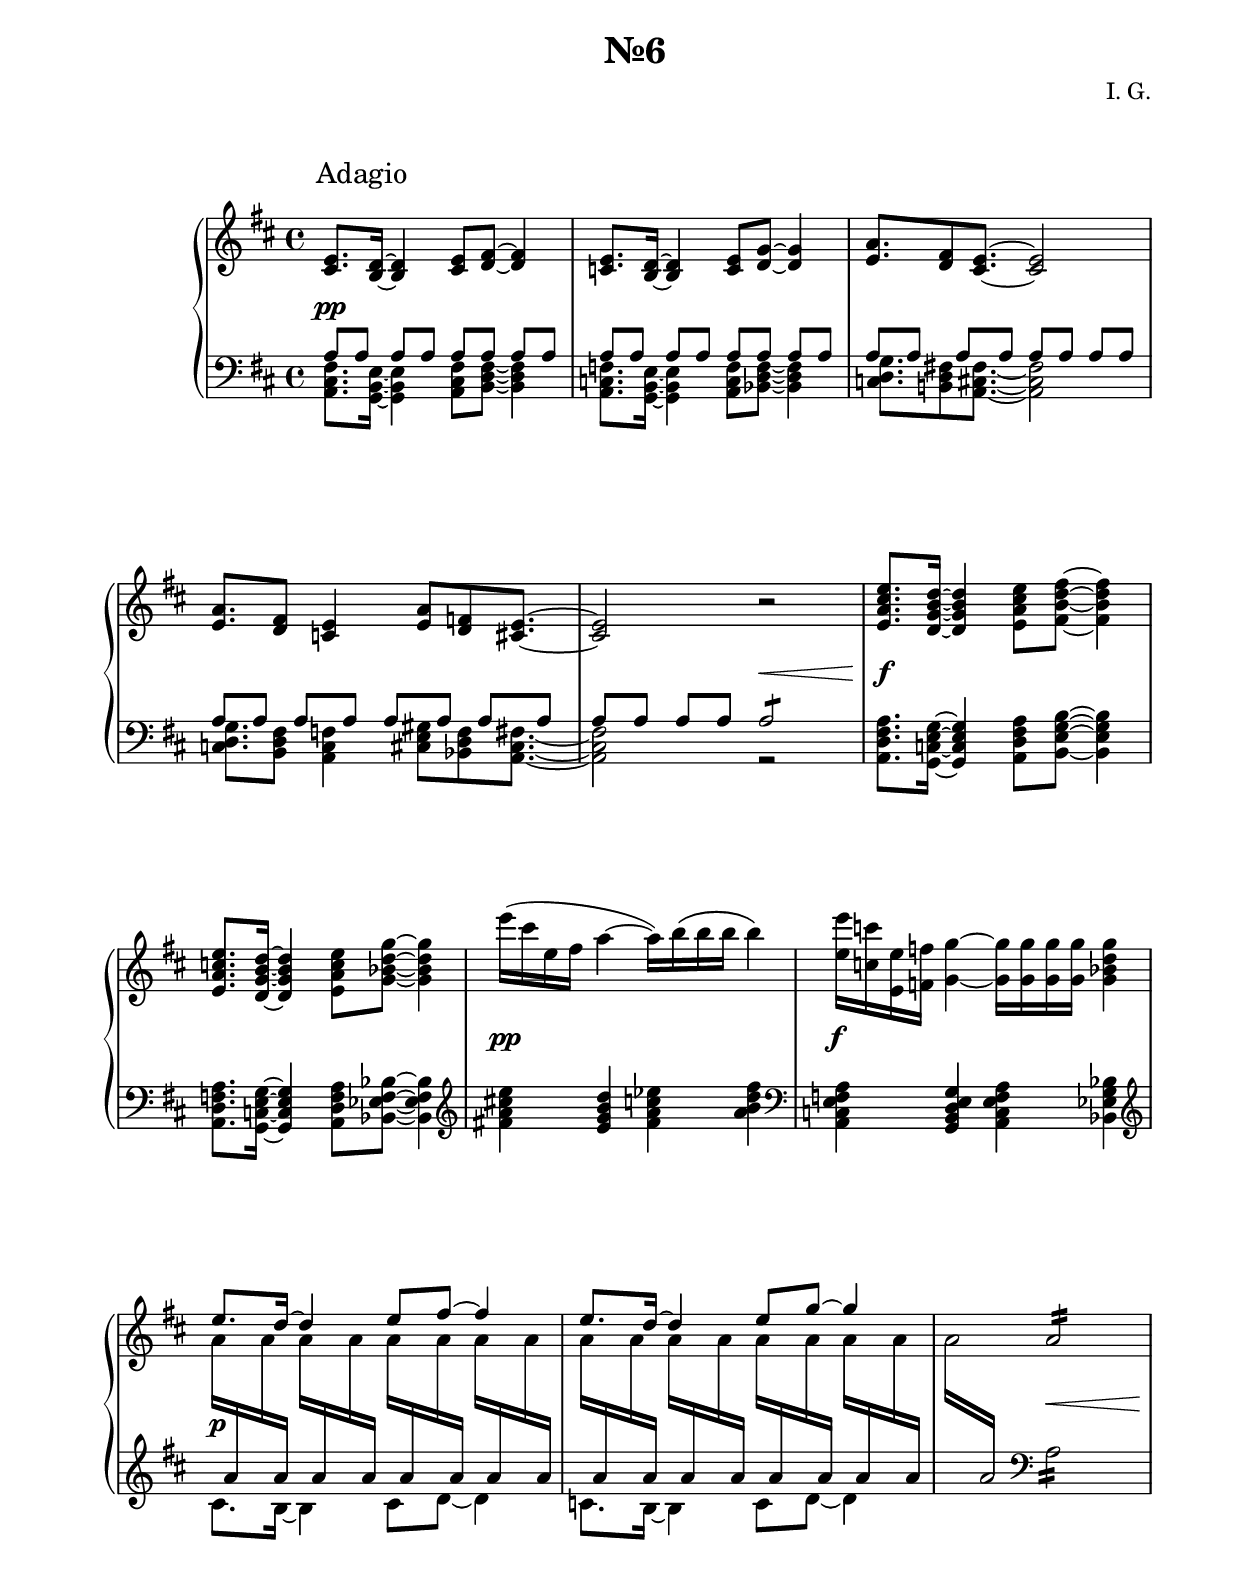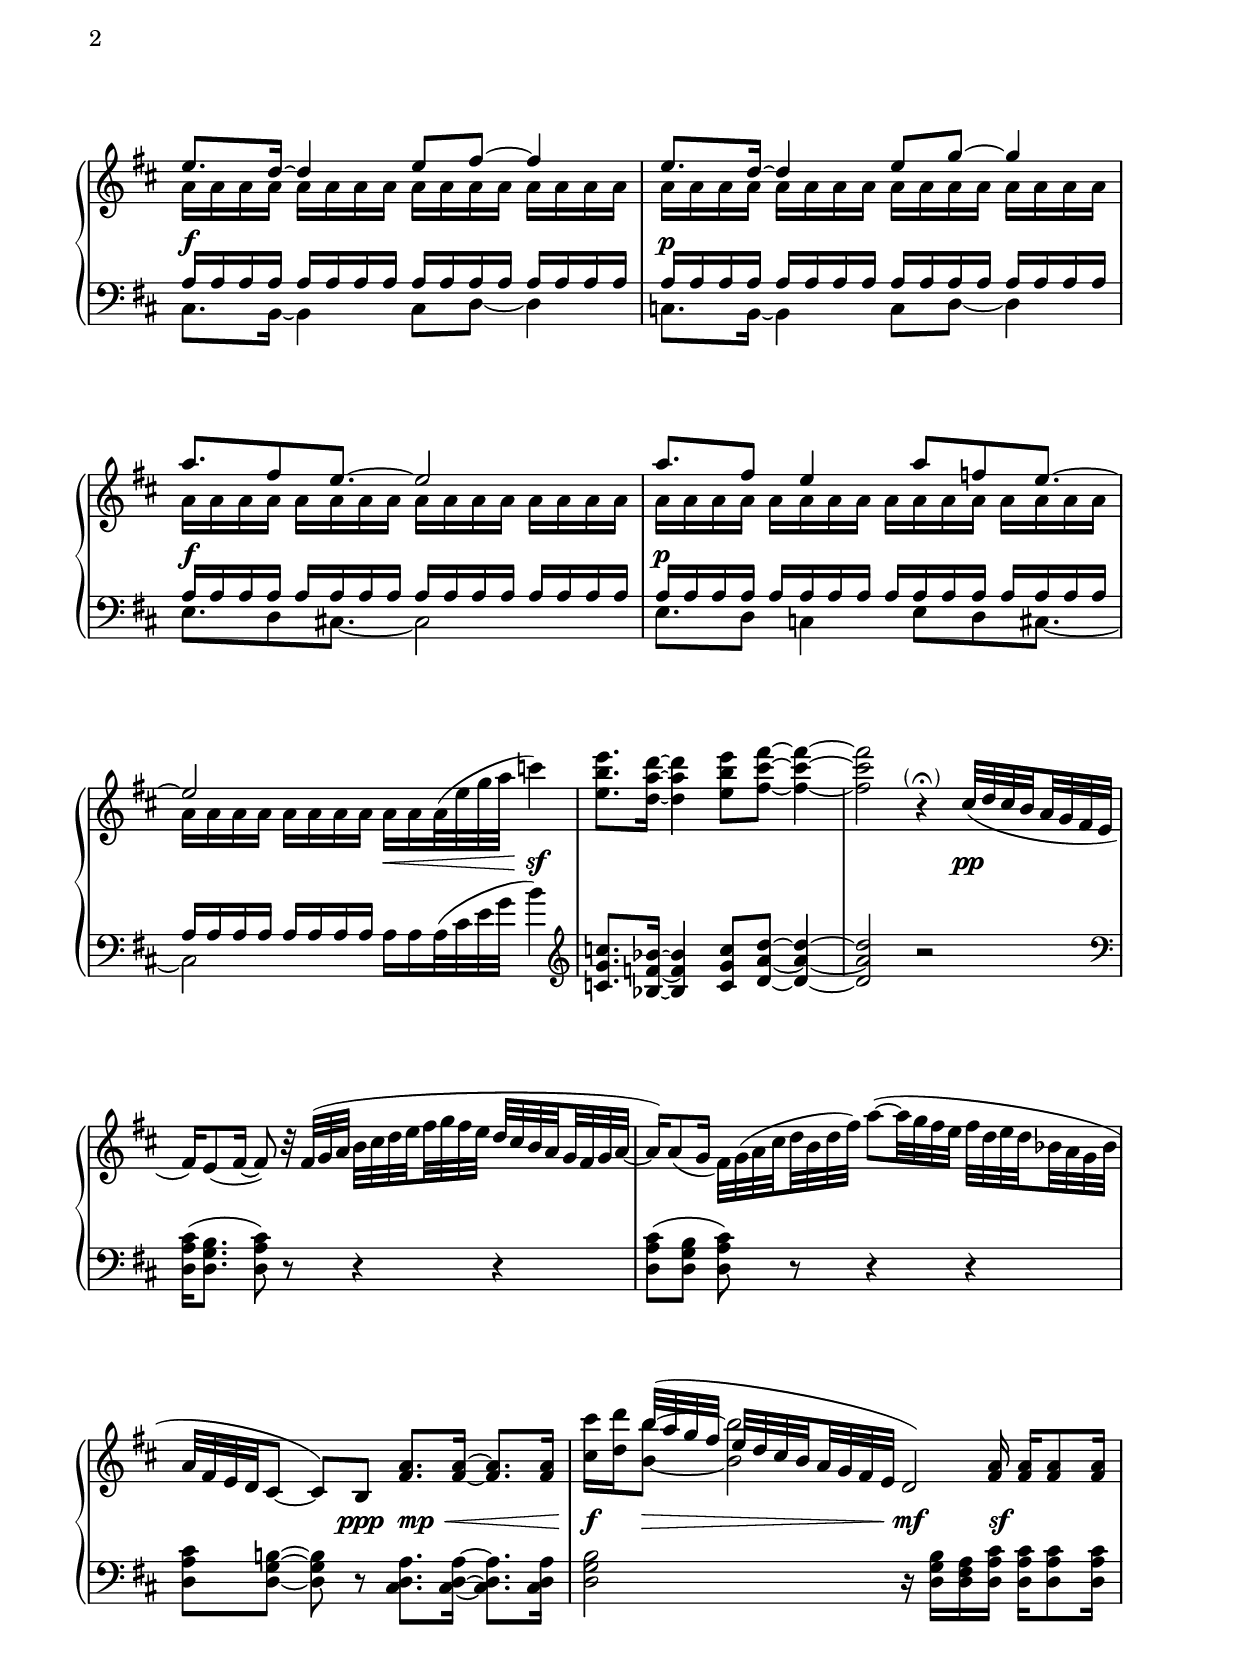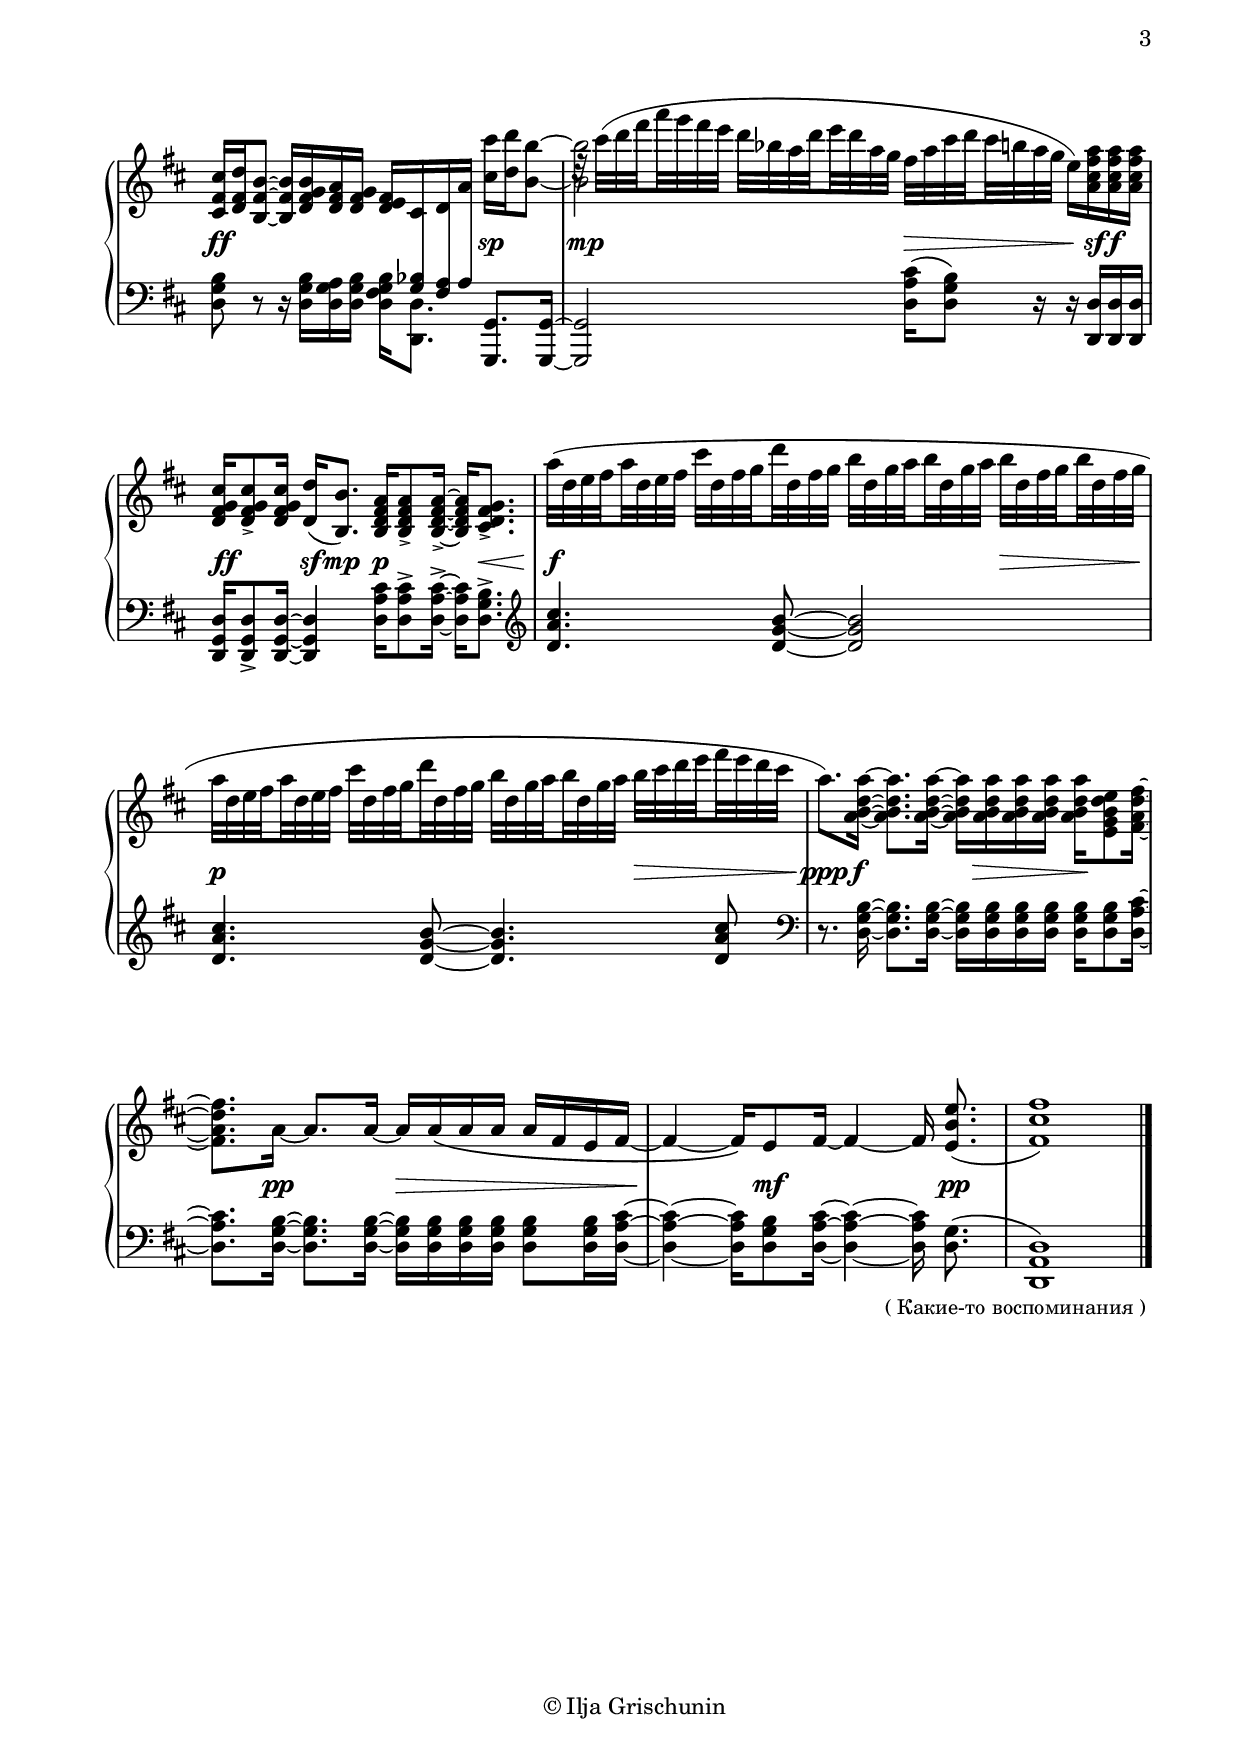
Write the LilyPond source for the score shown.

\version "2.19.11"

\language "deutsch"

\header {
  title = "№6"
  %meter = "Adagio"
  composer = "I. G."
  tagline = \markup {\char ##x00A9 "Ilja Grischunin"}
}

\paper {
  #(set-paper-size "a4")
  top-system-spacing #'basic-distance = #28
  top-markup-spacing #'basic-distance = #10
  markup-system-spacing #'basic-distance = #28
  system-system-spacing #'basic-distance = #28
  last-bottom-spacing #'basic-distance = #25
  two-sided = ##t
  inner-margin = 20
  outer-margin = 15
}

\layout {
  \context {
    \PianoStaff
    \consists #Span_stem_engraver
  }
  \context{
    \Score
    \override StaffGrouper.staff-staff-spacing.basic-distance = #16
    \remove "Bar_number_engraver"
  }
}

\version "2.18.0"

\language "deutsch"

%%%%%%%%%%% RH %%%%%%%%%%%%
rechtsSechs = {
  \clef treble
  \key d \major
  \time 4/4
  \override Score.RehearsalMark.extra-offset = #'(4 . 2)
  \mark "Adagio"
  <cis' e'>8. <h d'>16~ q4 <cis' e'>8 <d' fis'>~ q4
  <c' e'>8. <h d'>16~ q4 <c' e'>8 <d' g'>~ q4
  <e' a'>8. <d' fis'>8 <cis' e'>8.~ q2
  <e' a'>8. <d' fis'>8 <c' e'>4 <e' a'>8 <d' f'> <cis' e'>8.~ q2  r
  <e' a' cis'' e''>8. <d' g' h' d''>16~ q4 <e' a' cis'' e''>8 <fis' h' d'' fis''>~ q4
  <e' a' c'' e''>8. <d' g' h' d''>16~ q4 <e' a' c'' e''>8 <g' b' d'' g''>~ q4
  \stemDown
  e'''16( cis''' e'' fis'' a''4~ a''16) h''\( h'' h'' h''4\)
  <e'' e'''>16 <c'' c'''> <e' e''> <f' f''> <g' g''>4~ <g' g''>16 q q q <g' b' d'' g''>4
  \stemUp
  e''8. d''16^~ d''4 e''8 fis''^~ fis''4
  e''8. d''16^~ d''4 e''8 g''^~ g''4
  s2
  \stemNeutral
  <<
    {
      \repeat tremolo 8 a'16
      e''8. d''16~ d''4 e''8 fis''~ fis''4
      e''8. d''16~ d''4 e''8 g''~ g''4
      a''8. fis''8 e''8.~ e''2
      a''8. fis''8 e''4 a''8 f'' e''8.~ e''2
    }
    \\
    {
      s2 \repeat unfold 72 {a'16}
    }
  >>
  \stemNeutral
  a'16 a' a'32( e'' g'' a'' c'''4)
  <e'' h'' e'''>8. <d'' a'' d'''>16~ q4 <e'' h'' e'''>8 <fis'' cis''' fis'''>~
  q4~ q2
  \override Script.font-size = #-3
  \override ParenthesesItem.font-size = #2
  r4-\parenthesize-\fermata
  \set subdivideBeams = ##t
  \set baseMoment = #(ly:make-moment 1 8)
  \set beatStructure = #'(2 2 2 2)
  \shape #'((0 . 0) (0 . 0) (0 . 0) (2.5 . 0)) Slur
  cis''32_( d'' cis'' h' a' g' fis' e'
  fis'16) 
  \shape #'((0 . 0) (0 . 0) (0 . 0) (0 . -0.5)) Slur
  e'8_( fis'16_~ fis'8) h'32\rest fis'( g' a'
  h' cis'' d'' e'' fis'' g'' fis'' e'' d'' cis'' h' a' g' fis' g' a'~
  a'16) a'8_( g'16 fis'32) g'( a' cis'' d'' h' d'' fis'')
  a''8~( a''32 g'' fis'' e'' fis'' d'' e'' d'' b' a' g' b'
  a' fis' e' d' cis'8~ cis') h <fis' a'>8. q16~ q8. q16
  <<
    {
      \set subdivideBeams = ##t
      \set baseMoment = #(ly:make-moment 1 8)
      \set beatStructure = #'(2 2 2 2)
      \override DynamicLineSpanner.staff-padding = #3
      s8 h''32( a'' g'' fis'' e'' d'' cis'' h' a' g' fis' e' d'2) s1
      \stemDown
      d''32\rest
      \once  \override Slur.positions = #'(1 . 1)
      cis'''( d''' fis''' a''' g''' fis''' e''' d''' b'' a'' d''' e''' d''' a'' g''
      fis'' a'' cis''' d''' cis''' h'' a'' g''
      \set subdivideBeams = ##f
      e''16) <a' cis'' fis'' a''> q q
    }
    \\
    {
      <cis'' cis'''>16 <d'' d'''> <h'~ h''^~>8 q2 s4
    }
    \\
    {
      s2 s8. <fis' a'>16 q q8 q16
      <cis' fis' cis''> <d' fis' d''> <h_~ fis'~ h'^~>8 q16 <d' fis' g' h'> <d' fis' a'> <d' fis' g'>
      <d' e' fis'> cis' d' a'
      \stemDown
      <cis'' cis'''> <d'' d'''> <h'_~ h''^~>8 q2
    }
  >>
  \stemUp
  <d' fis' g' cis''>16 q8-> q16 <d' d''>( <h h'>8.) <h d' fis' a'>16 q8-> q16~-> q <cis' d' fis' g'>8.->
  \set subdivideBeams = ##t
  \set baseMoment = #(ly:make-moment 1 8)
  \set beatStructure = #'(2 2 2 2)
  \stemNeutral
  \once  \override Slur.positions = #'(1 . 1)
  a''32( d'' e'' fis'' a'' d'' e'' fis'' cis''' d'' fis'' g'' d''' d'' fis'' g''
  h'' d'' g'' a'' h'' d'' g'' a'' h'' d'' fis'' g'' h'' d'' fis'' g''
  a'' d'' e'' fis'' a'' d'' e'' fis'' cis''' d'' fis'' g'' d''' d'' fis'' g''
  h'' d'' g'' a'' h'' d'' g'' a'' h'' cis''' d'''e''' fis''' e''' d''' cis'''
  \set subdivideBeams = ##f
  a''8.) <a' h' d'' a''>16~ q8. q16~ q q q q q <e' g' h' d'' e''>8 <fis' a' d'' fis''>16~
  q8. a'16~ a'8. a'16~ a' a'_\( a' a' a' fis' e' fis'_~ fis'4_~ fis'16\) e'8 fis'16_~ fis'4_~ fis'16
  \noBeam
  <e' h' e''>8._( <fis' cis'' fis''>1)
  \bar "|."
  \override Score.RehearsalMark.self-alignment-X = #RIGHT
  \override Score.RehearsalMark.direction = #DOWN
  \override Score.RehearsalMark.extra-offset = #'(0 . -1)
  \mark \markup {\small{( Какие-то воспоминания )}}
}
%%%%%%%%%%% LH %%%%%%%%%%%%
linksSechs = {
  \clef bass
  \key d \major
  \time 4/4
  <<
    {
      \set Timing.beamExceptions = #'()
      \set Timing.baseMoment = #(ly:make-moment 1 4)
      \set Timing.beatStructure = #'(1 1 1 1)
      \repeat unfold 36 {a8}
      \repeat tremolo 4 a8
    }
    \\
    {
      <a, cis fis>8. <g, h, e>16~ q4 <a, cis fis>8 <h, d fis>~ q4
      <a, c f>8. <g, h, e>16~ q4 <a, c f>8 <b, d f>~ q4
      <c d g>8. <h,! d fis!>8 <a, cis fis>8.~ q2
      <c d g>8. <h, d fis> 8 <a, c f>4 <cis e gis>8 <b, d f> <a, cis fis>8.~ q2 r
    }
  >>
  <a, d fis a>8. <g, c e g>16~ q4 <a, d fis a>8 <h, e g h>8~ q4
  <a, d f a>8. <g, c e g>16~ q4 <a, d f a>8 <b, es f b>~ q4
  \clef treble
  <fis'! a' cis''! e''>4 <e' g' h' d''> <fis' a' c'' es''> <a' h' d'' fis''>
  \clef bass
  <a, c e f a>4 <g, h, d e g> <a, c e f a> <b, es g b>
  \clef treble
  <<
    {
      \set Timing.beamExceptions = #'()
      \set Timing.baseMoment = #(ly:make-moment 1 4)
      \set Timing.beatStructure = #'(1 1 1 1)
      \repeat unfold 16 {
        \change Staff = RH \stemDown a'16
        \change Staff = LH \stemUp a'
      }
    }
    \\
    {
      cis'8. h16~ h4 cis'8 d'~ d'4
      c'8. h16~ h4 c'8 d'~ d'4
    }
  >>
  \repeat tremolo 4 {
    \change Staff = RH \stemDown a'16
    \change Staff = LH \stemUp a'
  }
  \clef bass
  \stemNeutral
  \repeat tremolo 8 a16
  <<
    {
      \repeat unfold 72 {a16}
    }
    \\
    {
      cis8. h,16~ h,4 cis8 d~ d4
      c8. h,16~ h,4 c8 d~ d4
      e8. d8 cis!8.~ cis2
      e8. d8 c4 e8 d cis8.~ cis2
    }
  >>
  a16 a  a32( cis' e' g' h'4)
  \clef treble
  <c' g' c''>8. <b f' b'>16~ q4 <c' g' c''>8 <d' a' d''>~ q4~ q2 r
  \clef bass
  <d a cis'>16( <d g h>8. <d a cis'>8) r r4 r
  <d a cis'>8( <d g h> <d a cis'>) r r4 r
  <d a cis'>8 <d g h!>~ <d g h> r <d a cis>8. q16~ q8. q16
  <d g h>2 r16 <d g h> <d fis a> <d a cis'> q q8 q16
  <d g h>8 r r16 <d g h> <d g a> <d g h>
  <<
    {
      \autoBeamOff
      \crossStaff {
        s16 <g b> <fis a> a
      }
      \autoBeamOn
    }
    \\
    {
      <d fis g h> <d, d>8.
    }
  >>
  <g,, g,>8. q16~ q2 <d a cis'>16( <d g h>8) r16 r <d, d> q q
  <d, g, d> q8-> q16~ q4 <d a cis'>16 q8-> q16->~ q <d g h>8.->
  \clef treble
  <d' a' cis''>4. <d' g' h'>8~ q2
  <d' a' cis''>4. <d' g' h'>8~ q4. <d' a' cis''>8
  \clef bass
  r8. <d g h>16~ q8. q16~ q q q q q q8 <d a cis'>16~
  q8. <d g h>16~ q8. q16~ q q q q q8 q16 <d a cis'>~
  q4~ q16 < d g h>8 <d a cis'>16~ q4~ q16
  \noBeam
  <d g>8.( <d, a, d>1)
}
%%%%%%%%%%%%D%%%%%%%%%%%%
dynamicSechs = {
  \override DynamicLineSpanner.staff-padding = #3
  \override Hairpin.minimum-length = #10
  s1\pp s s s s2 s2\< s1\f s s\pp s\f
  \once\override DynamicText.extra-offset = #'(0 . -2)
  s\p s s2 s\< s1\f s\p s\f s\p s2 s4\< s4\sf s1 s2. s4\pp s1 s s4. s8\ppp s16 s8.\mp\< s4
  s8\f s4.\>  s8.\mf s16\sf s4 s2.\ff s4\sp 
  \once\override DynamicText.extra-offset = #'(0.5 . 0)
  \revert Hairpin.minimum-length
  s2\mp s4\> s16 s16\sf s8\f s4\ff s16\sf s8.\mp  s4\p s16 s8.\< s2.\f s4\> s2.\p s4\>
  s8.\ppp s16\f s4 s16 s8.\> s4\! s8. s16\pp s4 s2\> s4\! s16 s8.\mf s4 s16 s8.\pp
}


\score {
  \new PianoStaff <<
    \new Staff = "RH" \rechtsSechs
    \new Dynamics = "DYN" \dynamicSechs
    \new Staff = "LH" \linksSechs
  >>
}